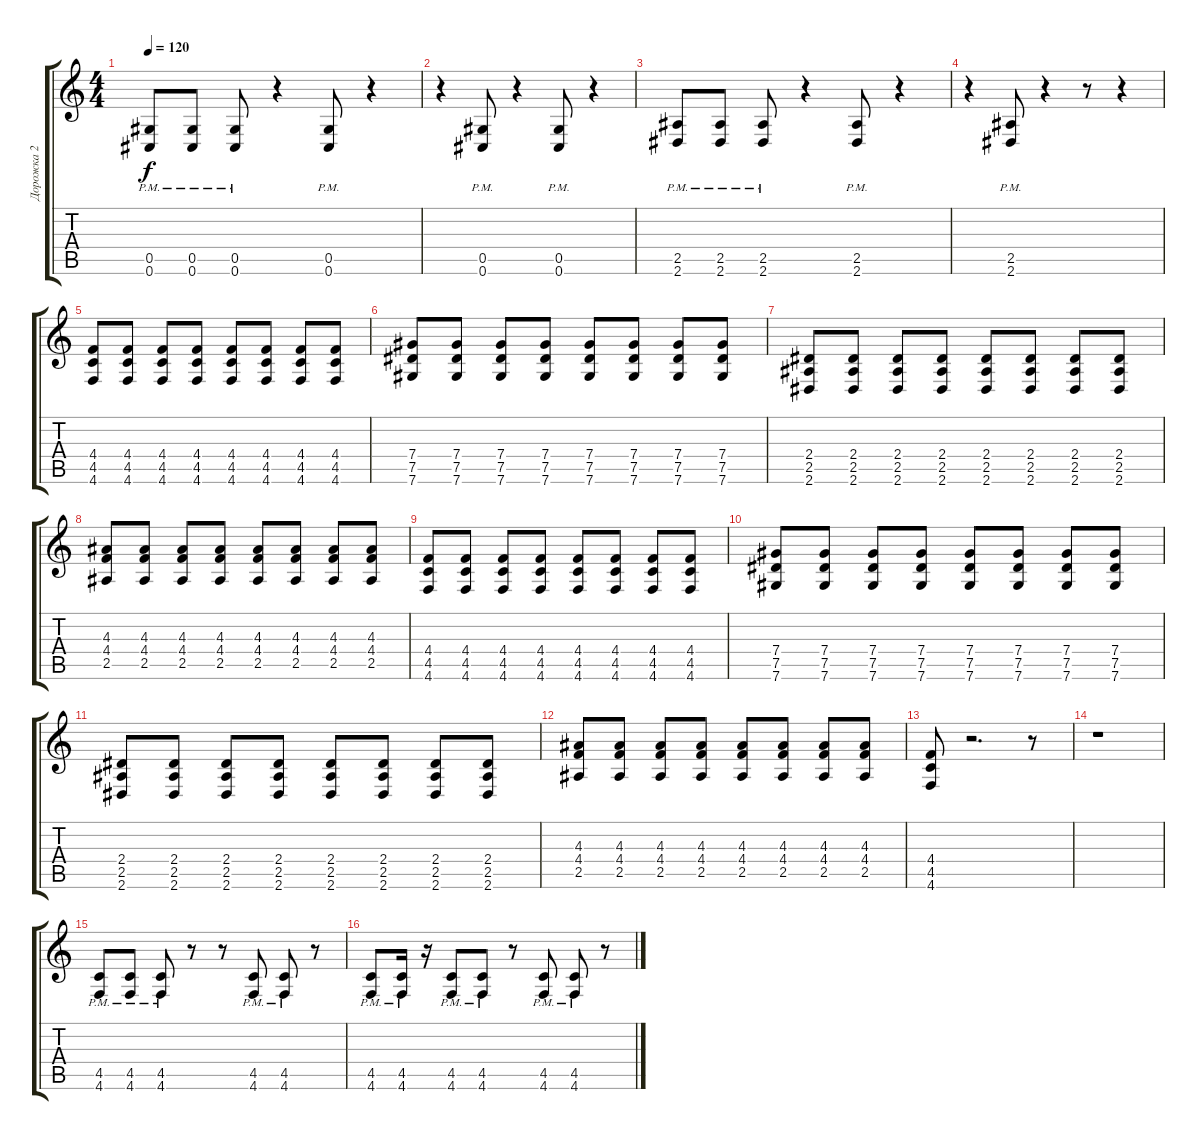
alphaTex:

\track ("Дорожка 2" "Дорожка 2") {instrument distortionguitar}
\staff {score tabs}
\tuning (Eb4 Bb3 Gb3 Db3 Ab2 Db2) {hide}
\ts (4 4)
\tempo 120
\clef g2
\ks c
(0.5{pm} 0.6{pm}).8{dy f} (0.5{pm} 0.6{pm}).8 (0.5{pm} 0.6{pm}).8 r.4 (0.5{pm} 0.6{pm}).8 r.4 |
r.4 (0.5{pm} 0.6{pm}).8 r.4 (0.5{pm} 0.6{pm}).8 r.4 |
(2.5{pm} 2.6{pm}).8 (2.5{pm} 2.6{pm}).8 (2.5{pm} 2.6{pm}).8 r.4 (2.5{pm} 2.6{pm}).8 r.4 |
r.4 (2.5{pm} 2.6{pm}).8 r.4 r.8 r.4 |
(4.4 4.5 4.6).8 (4.4 4.5 4.6).8 (4.4 4.5 4.6).8 (4.4 4.5 4.6).8 (4.4 4.5 4.6).8 (4.4 4.5 4.6).8 (4.4 4.5 4.6).8 (4.4 4.5 4.6).8 |
(7.4 7.5 7.6).8 (7.4 7.5 7.6).8 (7.4 7.5 7.6).8 (7.4 7.5 7.6).8 (7.4 7.5 7.6).8 (7.4 7.5 7.6).8 (7.4 7.5 7.6).8 (7.4 7.5 7.6).8 |
(2.4 2.5 2.6).8 (2.4 2.5 2.6).8 (2.4 2.5 2.6).8 (2.4 2.5 2.6).8 (2.4 2.5 2.6).8 (2.4 2.5 2.6).8 (2.4 2.5 2.6).8 (2.4 2.5 2.6).8 |
(4.3 4.4 2.5).8 (4.3 4.4 2.5).8 (4.3 4.4 2.5).8 (4.3 4.4 2.5).8 (4.3 4.4 2.5).8 (4.3 4.4 2.5).8 (4.3 4.4 2.5).8 (4.3 4.4 2.5).8 |
(4.4 4.5 4.6).8 (4.4 4.5 4.6).8 (4.4 4.5 4.6).8 (4.4 4.5 4.6).8 (4.4 4.5 4.6).8 (4.4 4.5 4.6).8 (4.4 4.5 4.6).8 (4.4 4.5 4.6).8 |
(7.4 7.5 7.6).8 (7.4 7.5 7.6).8 (7.4 7.5 7.6).8 (7.4 7.5 7.6).8 (7.4 7.5 7.6).8 (7.4 7.5 7.6).8 (7.4 7.5 7.6).8 (7.4 7.5 7.6).8 |
(2.4 2.5 2.6).8 (2.4 2.5 2.6).8 (2.4 2.5 2.6).8 (2.4 2.5 2.6).8 (2.4 2.5 2.6).8 (2.4 2.5 2.6).8 (2.4 2.5 2.6).8 (2.4 2.5 2.6).8 |
(4.3 4.4 2.5).8 (4.3 4.4 2.5).8 (4.3 4.4 2.5).8 (4.3 4.4 2.5).8 (4.3 4.4 2.5).8 (4.3 4.4 2.5).8 (4.3 4.4 2.5).8 (4.3 4.4 2.5).8 |
(4.4 4.5 4.6).8 r.2{d} r.8 |
r.1 |
(4.5{pm} 4.6{pm}).8 (4.5{pm} 4.6{pm}).8 (4.5{pm} 4.6{pm}).8 r.8 r.8 (4.5{pm} 4.6{pm}).8 (4.5{pm} 4.6{pm}).8 r.8 |
(4.5{pm} 4.6{pm}).8 (4.5{pm} 4.6{pm}).16 r.16 (4.5{pm} 4.6{pm}).8 (4.5{pm} 4.6{pm}).8 r.8 (4.5{pm} 4.6{pm}).8 (4.5{pm} 4.6{pm}).8 r.8
